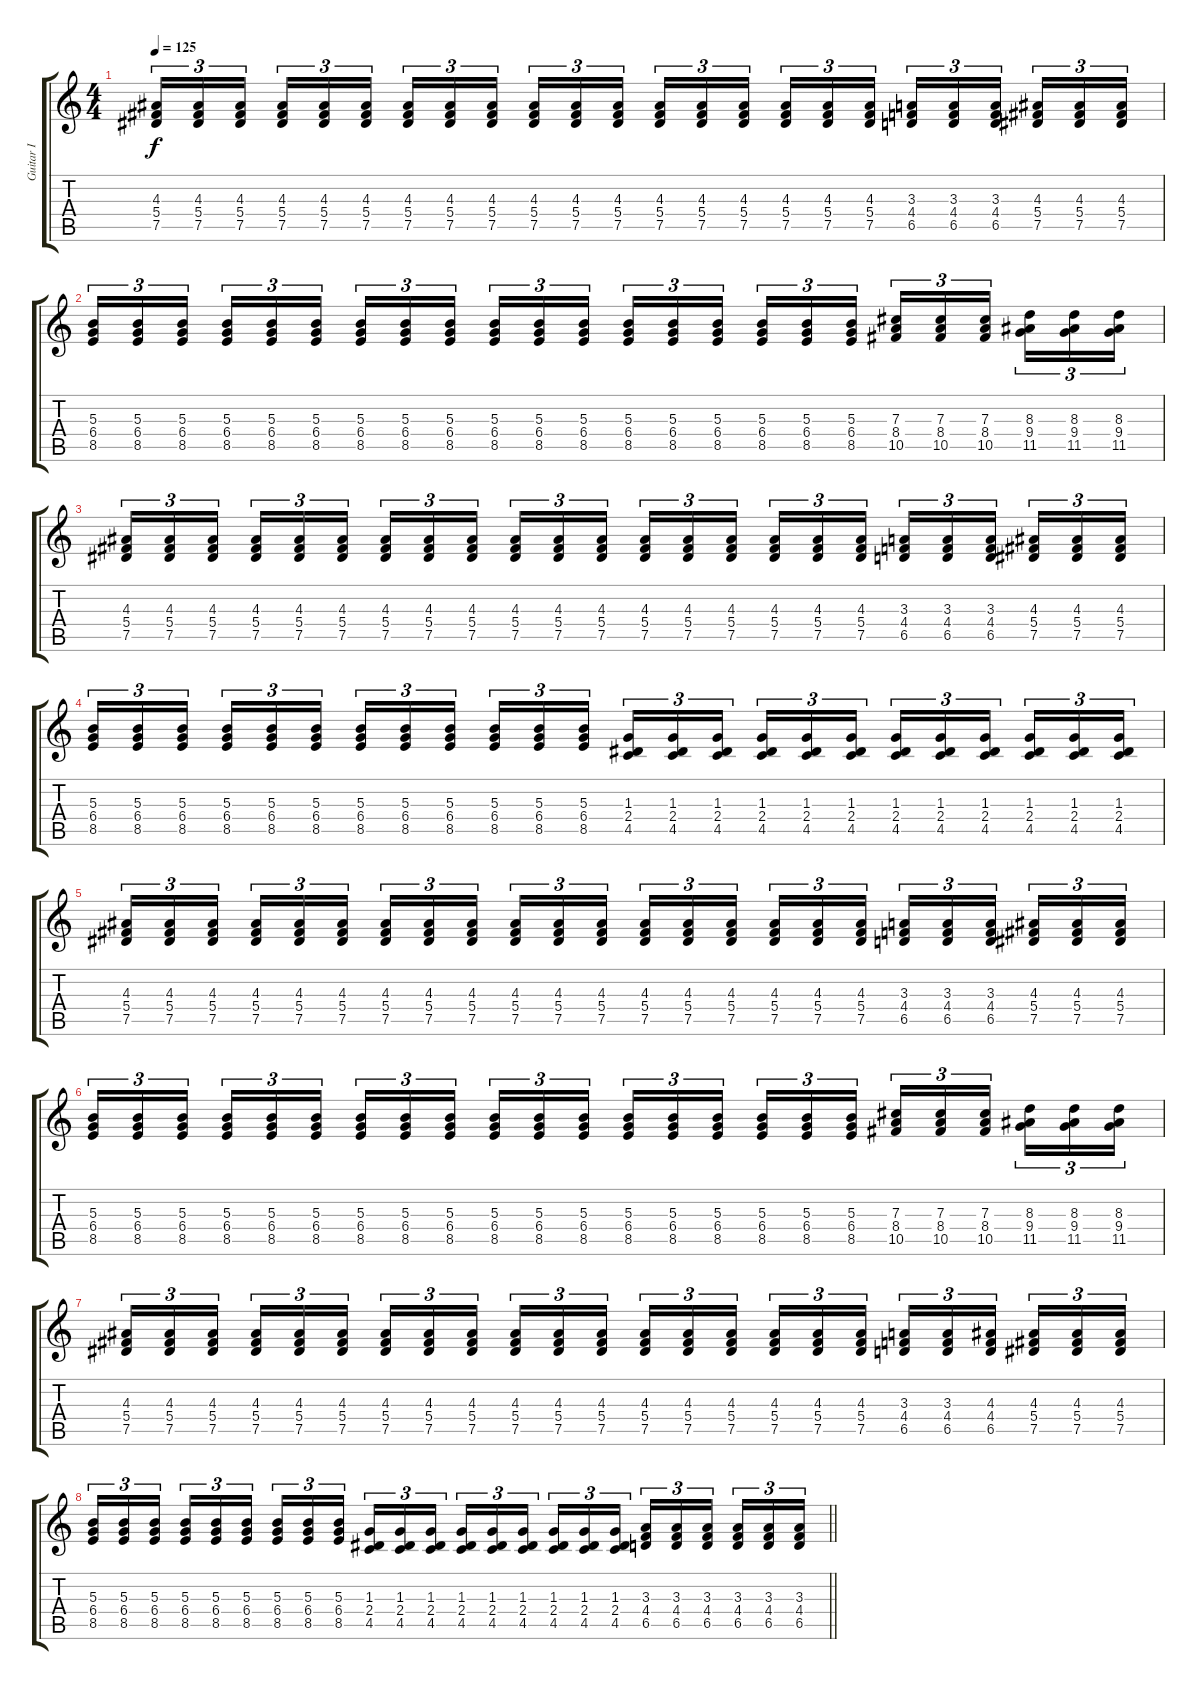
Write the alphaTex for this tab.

\track ("Guitar I" "Guitar I") {instrument distortionguitar}
\staff {score tabs}
\tuning (Eb4 Bb3 Gb3 Db3 Ab2 Eb2) {hide}
\ts (4 4)
\tempo 125
\clef g2
\ks c
(4.3 5.4 7.5).16{tu (3 2) dy f} (4.3 5.4 7.5).16{tu (3 2)} (4.3 5.4 7.5).16{tu (3 2) beam splitsecondary} (4.3 5.4 7.5).16{tu (3 2)} (4.3 5.4 7.5).16{tu (3 2)} (4.3 5.4 7.5).16{tu (3 2)} (4.3 5.4 7.5).16{tu (3 2)} (4.3 5.4 7.5).16{tu (3 2)} (4.3 5.4 7.5).16{tu (3 2) beam splitsecondary} (4.3 5.4 7.5).16{tu (3 2)} (4.3 5.4 7.5).16{tu (3 2)} (4.3 5.4 7.5).16{tu (3 2)} (4.3 5.4 7.5).16{tu (3 2)} (4.3 5.4 7.5).16{tu (3 2)} (4.3 5.4 7.5).16{tu (3 2) beam splitsecondary} (4.3 5.4 7.5).16{tu (3 2)} (4.3 5.4 7.5).16{tu (3 2)} (4.3 5.4 7.5).16{tu (3 2)} (3.3 4.4 6.5).16{tu (3 2)} (3.3 4.4 6.5).16{tu (3 2)} (3.3 4.4 6.5).16{tu (3 2) beam splitsecondary} (4.3 5.4 7.5).16{tu (3 2)} (4.3 5.4 7.5).16{tu (3 2)} (4.3 5.4 7.5).16{tu (3 2)} |
(5.3 6.4 8.5).16{tu (3 2)} (5.3 6.4 8.5).16{tu (3 2)} (5.3 6.4 8.5).16{tu (3 2) beam splitsecondary} (5.3 6.4 8.5).16{tu (3 2)} (5.3 6.4 8.5).16{tu (3 2)} (5.3 6.4 8.5).16{tu (3 2)} (5.3 6.4 8.5).16{tu (3 2)} (5.3 6.4 8.5).16{tu (3 2)} (5.3 6.4 8.5).16{tu (3 2) beam splitsecondary} (5.3 6.4 8.5).16{tu (3 2)} (5.3 6.4 8.5).16{tu (3 2)} (5.3 6.4 8.5).16{tu (3 2)} (5.3 6.4 8.5).16{tu (3 2)} (5.3 6.4 8.5).16{tu (3 2)} (5.3 6.4 8.5).16{tu (3 2) beam splitsecondary} (5.3 6.4 8.5).16{tu (3 2)} (5.3 6.4 8.5).16{tu (3 2)} (5.3 6.4 8.5).16{tu (3 2)} (7.3 8.4 10.5).16{tu (3 2)} (7.3 8.4 10.5).16{tu (3 2)} (7.3 8.4 10.5).16{tu (3 2) beam splitsecondary} (8.3 9.4 11.5).16{tu (3 2)} (8.3 9.4 11.5).16{tu (3 2)} (8.3 9.4 11.5).16{tu (3 2)} |
(4.3 5.4 7.5).16{tu (3 2)} (4.3 5.4 7.5).16{tu (3 2)} (4.3 5.4 7.5).16{tu (3 2) beam splitsecondary} (4.3 5.4 7.5).16{tu (3 2)} (4.3 5.4 7.5).16{tu (3 2)} (4.3 5.4 7.5).16{tu (3 2)} (4.3 5.4 7.5).16{tu (3 2)} (4.3 5.4 7.5).16{tu (3 2)} (4.3 5.4 7.5).16{tu (3 2) beam splitsecondary} (4.3 5.4 7.5).16{tu (3 2)} (4.3 5.4 7.5).16{tu (3 2)} (4.3 5.4 7.5).16{tu (3 2)} (4.3 5.4 7.5).16{tu (3 2)} (4.3 5.4 7.5).16{tu (3 2)} (4.3 5.4 7.5).16{tu (3 2) beam splitsecondary} (4.3 5.4 7.5).16{tu (3 2)} (4.3 5.4 7.5).16{tu (3 2)} (4.3 5.4 7.5).16{tu (3 2)} (3.3 4.4 6.5).16{tu (3 2)} (3.3 4.4 6.5).16{tu (3 2)} (3.3 4.4 6.5).16{tu (3 2) beam splitsecondary} (4.3 5.4 7.5).16{tu (3 2)} (4.3 5.4 7.5).16{tu (3 2)} (4.3 5.4 7.5).16{tu (3 2)} |
(5.3 6.4 8.5).16{tu (3 2)} (5.3 6.4 8.5).16{tu (3 2)} (5.3 6.4 8.5).16{tu (3 2) beam splitsecondary} (5.3 6.4 8.5).16{tu (3 2)} (5.3 6.4 8.5).16{tu (3 2)} (5.3 6.4 8.5).16{tu (3 2)} (5.3 6.4 8.5).16{tu (3 2)} (5.3 6.4 8.5).16{tu (3 2)} (5.3 6.4 8.5).16{tu (3 2) beam splitsecondary} (5.3 6.4 8.5).16{tu (3 2)} (5.3 6.4 8.5).16{tu (3 2)} (5.3 6.4 8.5).16{tu (3 2)} (1.3 2.4 4.5).16{tu (3 2)} (1.3 2.4 4.5).16{tu (3 2)} (1.3 2.4 4.5).16{tu (3 2) beam splitsecondary} (1.3 2.4 4.5).16{tu (3 2)} (1.3 2.4 4.5).16{tu (3 2)} (1.3 2.4 4.5).16{tu (3 2)} (1.3 2.4 4.5).16{tu (3 2)} (1.3 2.4 4.5).16{tu (3 2)} (1.3 2.4 4.5).16{tu (3 2) beam splitsecondary} (1.3 2.4 4.5).16{tu (3 2)} (1.3 2.4 4.5).16{tu (3 2)} (1.3 2.4 4.5).16{tu (3 2)} |
(4.3 5.4 7.5).16{tu (3 2)} (4.3 5.4 7.5).16{tu (3 2)} (4.3 5.4 7.5).16{tu (3 2) beam splitsecondary} (4.3 5.4 7.5).16{tu (3 2)} (4.3 5.4 7.5).16{tu (3 2)} (4.3 5.4 7.5).16{tu (3 2)} (4.3 5.4 7.5).16{tu (3 2)} (4.3 5.4 7.5).16{tu (3 2)} (4.3 5.4 7.5).16{tu (3 2) beam splitsecondary} (4.3 5.4 7.5).16{tu (3 2)} (4.3 5.4 7.5).16{tu (3 2)} (4.3 5.4 7.5).16{tu (3 2)} (4.3 5.4 7.5).16{tu (3 2)} (4.3 5.4 7.5).16{tu (3 2)} (4.3 5.4 7.5).16{tu (3 2) beam splitsecondary} (4.3 5.4 7.5).16{tu (3 2)} (4.3 5.4 7.5).16{tu (3 2)} (4.3 5.4 7.5).16{tu (3 2)} (3.3 4.4 6.5).16{tu (3 2)} (3.3 4.4 6.5).16{tu (3 2)} (3.3 4.4 6.5).16{tu (3 2) beam splitsecondary} (4.3 5.4 7.5).16{tu (3 2)} (4.3 5.4 7.5).16{tu (3 2)} (4.3 5.4 7.5).16{tu (3 2)} |
(5.3 6.4 8.5).16{tu (3 2)} (5.3 6.4 8.5).16{tu (3 2)} (5.3 6.4 8.5).16{tu (3 2) beam splitsecondary} (5.3 6.4 8.5).16{tu (3 2)} (5.3 6.4 8.5).16{tu (3 2)} (5.3 6.4 8.5).16{tu (3 2)} (5.3 6.4 8.5).16{tu (3 2)} (5.3 6.4 8.5).16{tu (3 2)} (5.3 6.4 8.5).16{tu (3 2) beam splitsecondary} (5.3 6.4 8.5).16{tu (3 2)} (5.3 6.4 8.5).16{tu (3 2)} (5.3 6.4 8.5).16{tu (3 2)} (5.3 6.4 8.5).16{tu (3 2)} (5.3 6.4 8.5).16{tu (3 2)} (5.3 6.4 8.5).16{tu (3 2) beam splitsecondary} (5.3 6.4 8.5).16{tu (3 2)} (5.3 6.4 8.5).16{tu (3 2)} (5.3 6.4 8.5).16{tu (3 2)} (7.3 8.4 10.5).16{tu (3 2)} (7.3 8.4 10.5).16{tu (3 2)} (7.3 8.4 10.5).16{tu (3 2) beam splitsecondary} (8.3 9.4 11.5).16{tu (3 2)} (8.3 9.4 11.5).16{tu (3 2)} (8.3 9.4 11.5).16{tu (3 2)} |
(4.3 5.4 7.5).16{tu (3 2)} (4.3 5.4 7.5).16{tu (3 2)} (4.3 5.4 7.5).16{tu (3 2) beam splitsecondary} (4.3 5.4 7.5).16{tu (3 2)} (4.3 5.4 7.5).16{tu (3 2)} (4.3 5.4 7.5).16{tu (3 2)} (4.3 5.4 7.5).16{tu (3 2)} (4.3 5.4 7.5).16{tu (3 2)} (4.3 5.4 7.5).16{tu (3 2) beam splitsecondary} (4.3 5.4 7.5).16{tu (3 2)} (4.3 5.4 7.5).16{tu (3 2)} (4.3 5.4 7.5).16{tu (3 2)} (4.3 5.4 7.5).16{tu (3 2)} (4.3 5.4 7.5).16{tu (3 2)} (4.3 5.4 7.5).16{tu (3 2) beam splitsecondary} (4.3 5.4 7.5).16{tu (3 2)} (4.3 5.4 7.5).16{tu (3 2)} (4.3 5.4 7.5).16{tu (3 2)} (3.3 4.4 6.5).16{tu (3 2)} (3.3 4.4 6.5).16{tu (3 2)} (4.3 4.4 6.5).16{tu (3 2) beam splitsecondary} (4.3 5.4 7.5).16{tu (3 2)} (4.3 5.4 7.5).16{tu (3 2)} (4.3 5.4 7.5).16{tu (3 2)} |
\barLineRight lightlight
(5.3 6.4 8.5).16{tu (3 2)} (5.3 6.4 8.5).16{tu (3 2)} (5.3 6.4 8.5).16{tu (3 2) beam splitsecondary} (5.3 6.4 8.5).16{tu (3 2)} (5.3 6.4 8.5).16{tu (3 2)} (5.3 6.4 8.5).16{tu (3 2)} (5.3 6.4 8.5).16{tu (3 2)} (5.3 6.4 8.5).16{tu (3 2)} (5.3 6.4 8.5).16{tu (3 2) beam splitsecondary} (1.3 2.4 4.5).16{tu (3 2)} (1.3 2.4 4.5).16{tu (3 2)} (1.3 2.4 4.5).16{tu (3 2)} (1.3 2.4 4.5).16{tu (3 2)} (1.3 2.4 4.5).16{tu (3 2)} (1.3 2.4 4.5).16{tu (3 2) beam splitsecondary} (1.3 2.4 4.5).16{tu (3 2)} (1.3 2.4 4.5).16{tu (3 2)} (1.3 2.4 4.5).16{tu (3 2)} (3.3 4.4 6.5).16{tu (3 2)} (3.3 4.4 6.5).16{tu (3 2)} (3.3 4.4 6.5).16{tu (3 2) beam splitsecondary} (3.3 4.4 6.5).16{tu (3 2)} (3.3 4.4 6.5).16{tu (3 2)} (3.3 4.4 6.5).16{tu (3 2)}
